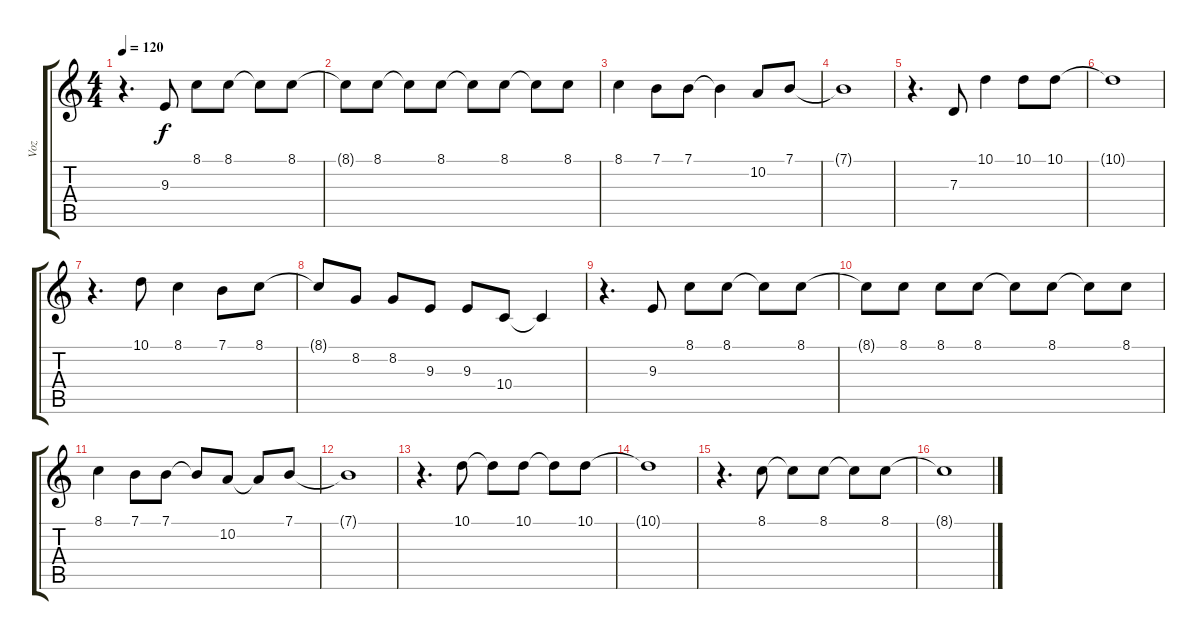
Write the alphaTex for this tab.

\track ("Voz" "Voz") {instrument panflute}
\staff {score tabs}
\tuning (E4 B3 G3 D3 A2 E2) {hide}
\ts (4 4)
\tempo 120
\clef g2
\ks c
r.4{d dy f} 9.3.8 8.1.8 8.1.8 8.1{t}.8 8.1.8 |
8.1{t}.8 8.1.8 8.1{t}.8 8.1.8 8.1{t}.8 8.1.8 8.1{t}.8 8.1.8 |
8.1.4 7.1.8 7.1.8 7.1{t}.4 10.2.8 7.1.8 |
7.1{t}.1 |
r.4{d} 7.3.8 10.1.4 10.1.8 10.1.8 |
10.1{t}.1 |
r.4{d} 10.1.8 8.1.4 7.1.8 8.1.8 |
8.1{t}.8 8.2.8 8.2.8 9.3.8 9.3.8 10.4.8 10.4{t}.4 |
r.4{d} 9.3.8 8.1.8 8.1.8 8.1{t}.8 8.1.8 |
8.1{t}.8 8.1.8 8.1.8 8.1.8 8.1{t}.8 8.1.8 8.1{t}.8 8.1.8 |
8.1.4 7.1.8 7.1.8 7.1{t}.8 10.2.8 10.2{t}.8 7.1.8 |
7.1{t}.1 |
r.4{d} 10.1.8 10.1{t}.8 10.1.8 10.1{t}.8 10.1.8 |
10.1{t}.1 |
r.4{d} 8.1.8 8.1{t}.8 8.1.8 8.1{t}.8 8.1.8 |
8.1{t}.1
